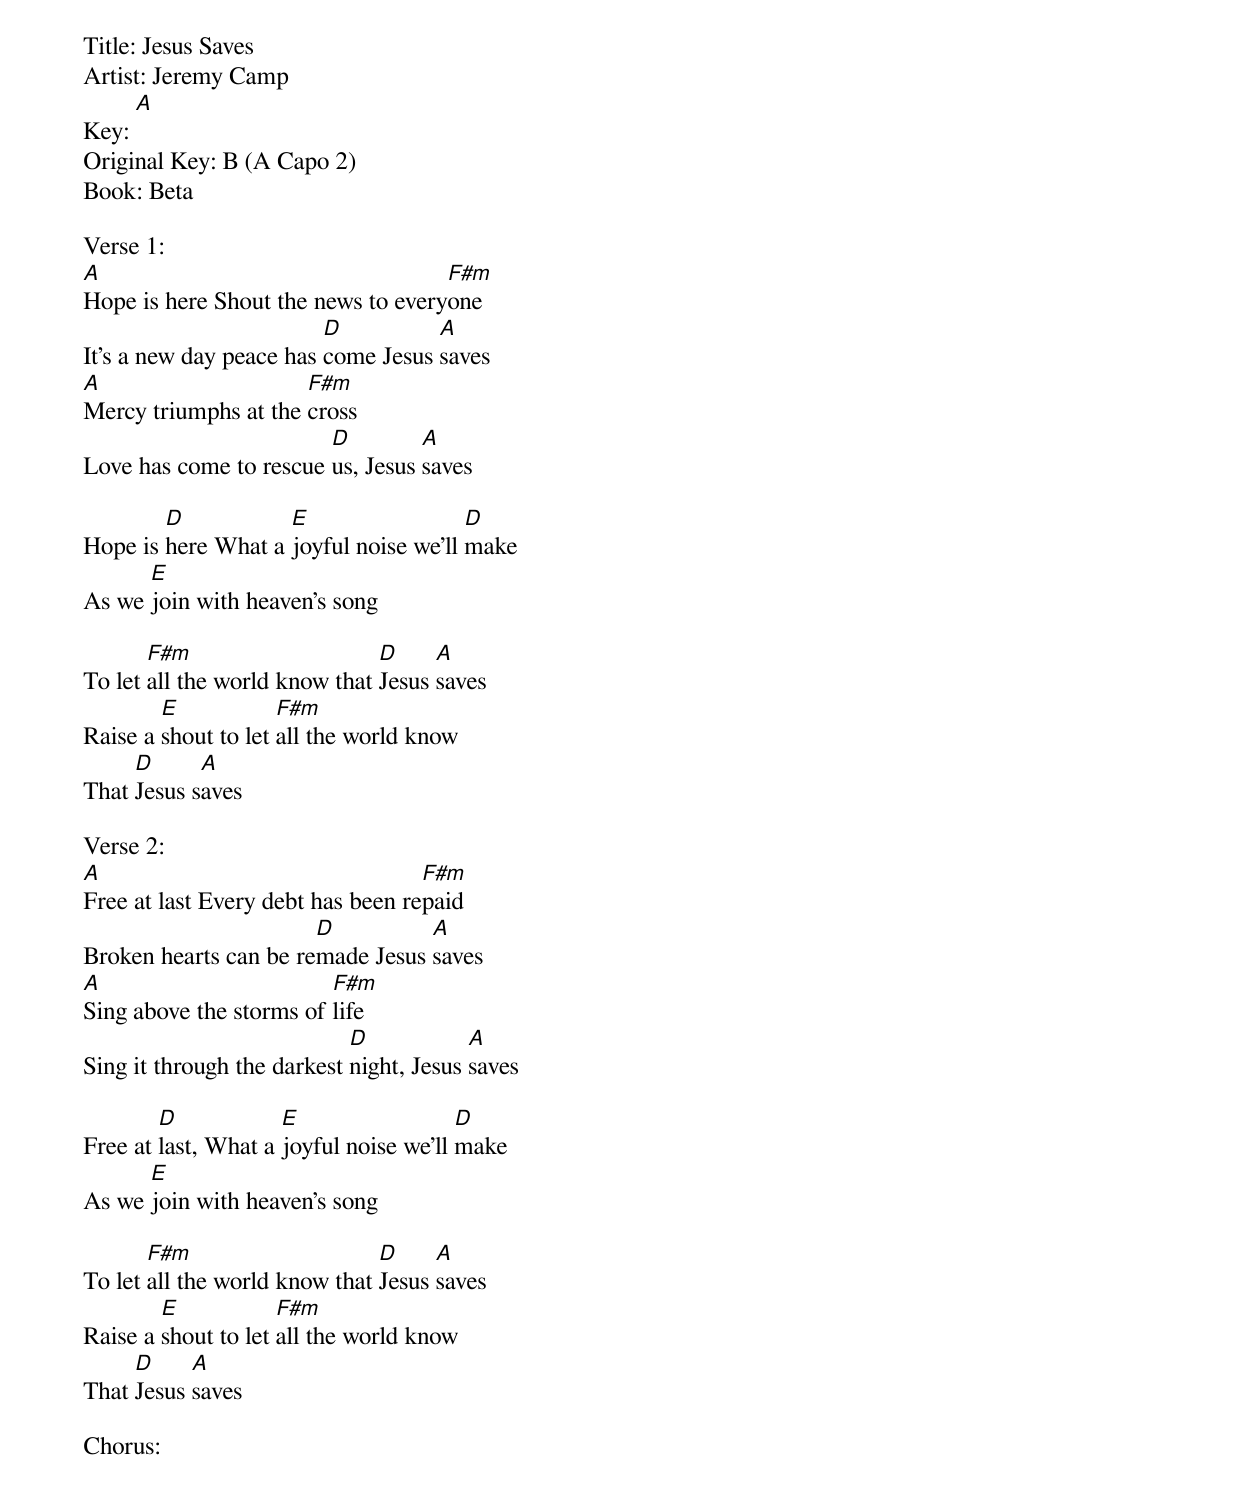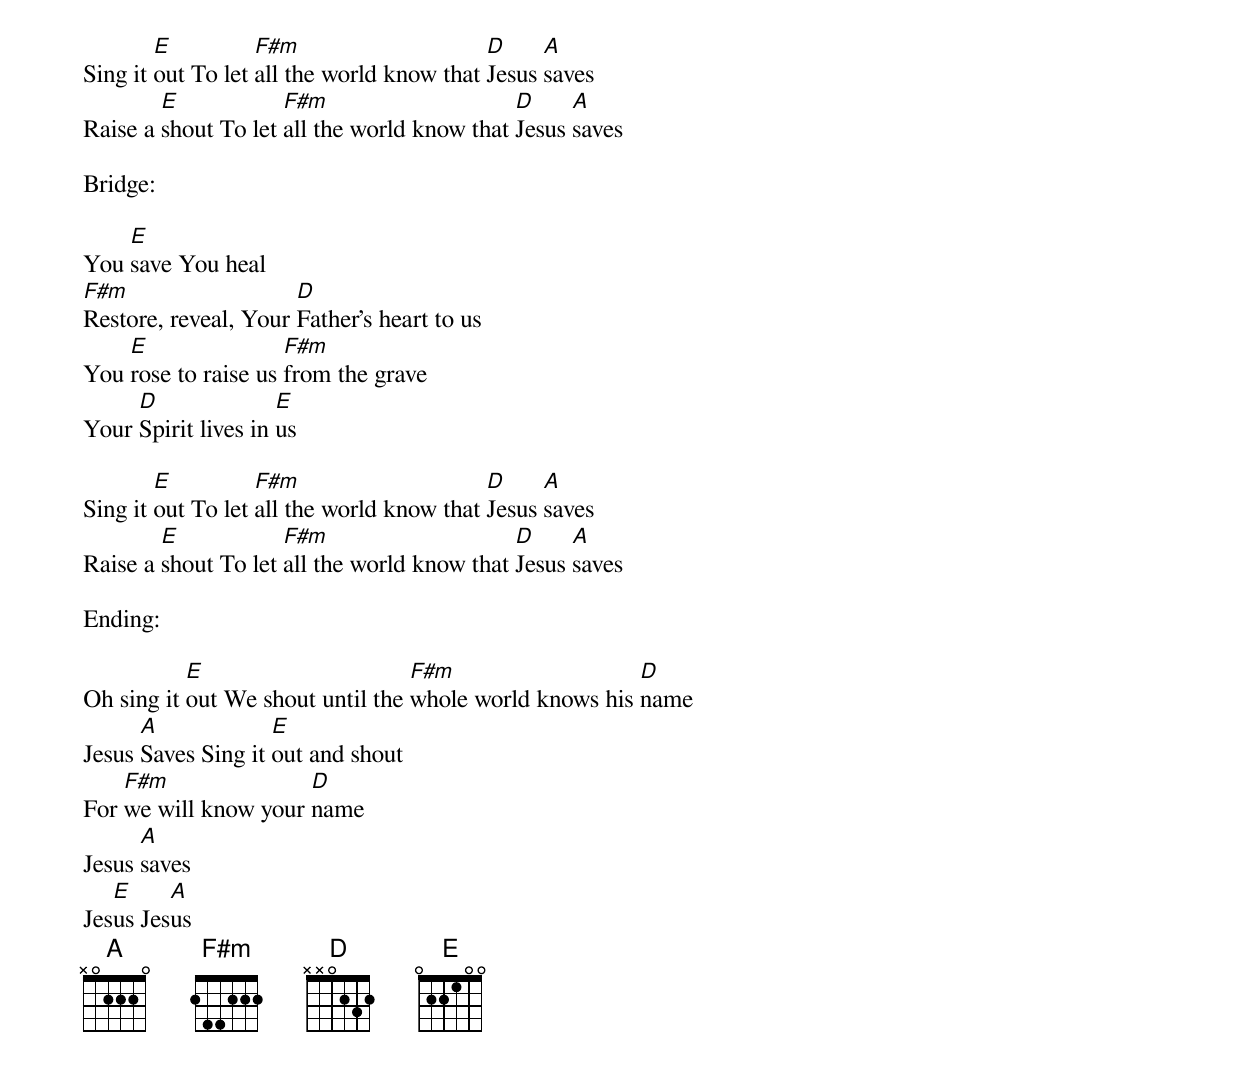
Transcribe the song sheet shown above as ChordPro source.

Title: Jesus Saves
Artist: Jeremy Camp
Key: [A]
Original Key: B (A Capo 2)
Book: Beta

Verse 1:
[A]Hope is here Shout the news to every[F#m]one
It’s a new day peace has [D]come Jesus [A]saves
[A]Mercy triumphs at the [F#m]cross
Love has come to rescue [D]us, Jesus [A]saves

Hope is [D]here What a [E]joyful noise we’ll [D]make
As we [E]join with heaven’s song

To let [F#m]all the world know that [D]Jesus [A]saves
Raise a [E]shout to let [F#m]all the world know
That [D]Jesus s[A]aves

Verse 2:
[A]Free at last Every debt has been re[F#m]paid
Broken hearts can be re[D]made Jesus [A]saves
[A]Sing above the storms of [F#m]life
Sing it through the darkest [D]night, Jesus [A]saves

Free at [D]last, What a [E]joyful noise we’ll [D]make
As we [E]join with heaven’s song

To let [F#m]all the world know that [D]Jesus [A]saves
Raise a [E]shout to let [F#m]all the world know
That [D]Jesus [A]saves

Chorus:

Sing it [E]out To let [F#m]all the world know that [D]Jesus [A]saves
Raise a [E]shout To let [F#m]all the world know that [D]Jesus [A]saves

Bridge:

You [E]save You heal
[F#m]Restore, reveal, Your [D]Father’s heart to us
You [E]rose to raise us [F#m]from the grave
Your [D]Spirit lives in [E]us

Sing it [E]out To let [F#m]all the world know that [D]Jesus [A]saves
Raise a [E]shout To let [F#m]all the world know that [D]Jesus [A]saves

Ending:

Oh sing it [E]out We shout until the [F#m]whole world knows his [D]name
Jesus [A]Saves Sing it [E]out and shout
For [F#m]we will know your [D]name
Jesus [A]saves
Jes[E]us Jes[A]us
